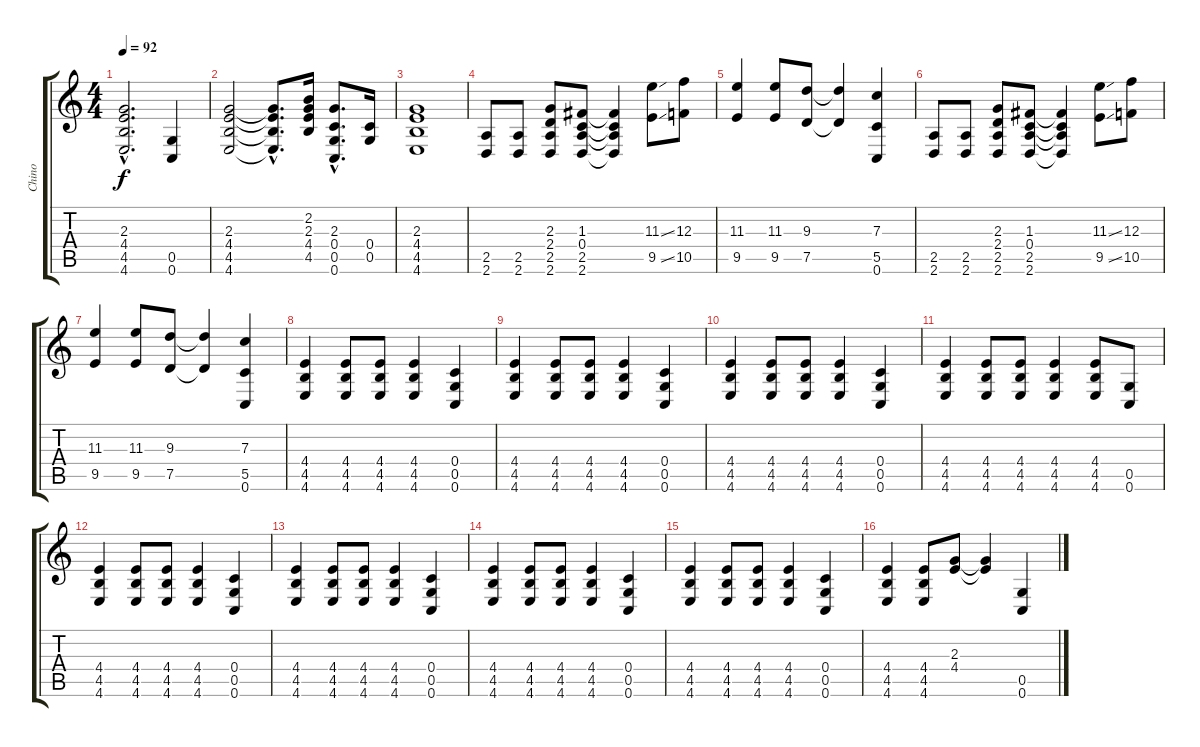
\track ("Chino " "Chino ") {instrument electricguitarjazz}
\staff {score tabs}
\tuning (D4 A3 F3 C3 G2 C2) {hide}
\ts (4 4)
\tempo 92
\clef g2
\ks c
(2.3{hac} 4.4{hac} 4.5{hac} 4.6{hac}).2{d dy f} (0.5 0.6).4 |
(2.3 4.4 4.5 4.6).2 (2.3{hac t} 4.4{hac t} 4.5{hac t} 4.6{hac t}).8{d} (2.2 2.3 4.4 4.5).16 (2.3{hac} 0.4{hac} 0.5{hac} 0.6{hac}).8{d} (0.4 0.5).16 |
(2.3 4.4 4.5 4.6).1 |
(2.5 2.6).8{instrument distortionguitar} (2.5 2.6).8 (2.3 2.4 2.5 2.6).8 (1.3 0.4 2.5 2.6).8 (1.3{t} 0.4{t} 2.5{t} 2.6{t}).4 (11.3{ss} 9.5{ss}).8 (12.3 10.5).8 |
(11.3 9.5).4 (11.3 9.5).8 (9.3 7.5).8 (9.3{t} 7.5{t}).4 (7.3 5.5 0.6).4 |
(2.5 2.6).8 (2.5 2.6).8 (2.3 2.4 2.5 2.6).8 (1.3 0.4 2.5 2.6).8 (1.3{t} 0.4{t} 2.5{t} 2.6{t}).4 (11.3{ss} 9.5{ss}).8 (12.3 10.5).8 |
(11.3 9.5).4 (11.3 9.5).8 (9.3 7.5).8 (9.3{t} 7.5{t}).4 (7.3 5.5 0.6).4 |
(4.4 4.5 4.6).4 (4.4 4.5 4.6).8 (4.4 4.5 4.6).8 (4.4 4.5 4.6).4 (0.4 0.5 0.6).4 |
(4.4 4.5 4.6).4 (4.4 4.5 4.6).8 (4.4 4.5 4.6).8 (4.4 4.5 4.6).4 (0.4 0.5 0.6).4 |
(4.4 4.5 4.6).4 (4.4 4.5 4.6).8 (4.4 4.5 4.6).8 (4.4 4.5 4.6).4 (0.4 0.5 0.6).4 |
(4.4 4.5 4.6).4 (4.4 4.5 4.6).8 (4.4 4.5 4.6).8 (4.4 4.5 4.6).4 (4.4 4.5 4.6).8 (0.5 0.6).8 |
(4.4 4.5 4.6).4 (4.4 4.5 4.6).8 (4.4 4.5 4.6).8 (4.4 4.5 4.6).4 (0.4 0.5 0.6).4 |
(4.4 4.5 4.6).4 (4.4 4.5 4.6).8 (4.4 4.5 4.6).8 (4.4 4.5 4.6).4 (0.4 0.5 0.6).4 |
(4.4 4.5 4.6).4 (4.4 4.5 4.6).8 (4.4 4.5 4.6).8 (4.4 4.5 4.6).4 (0.4 0.5 0.6).4 |
(4.4 4.5 4.6).4 (4.4 4.5 4.6).8 (4.4 4.5 4.6).8 (4.4 4.5 4.6).4 (0.4 0.5 0.6).4 |
(4.4 4.5 4.6).4 (4.4 4.5 4.6).8 (2.3 4.4).8 (2.3{t} 4.4{t}).4 (0.5 0.6).4
